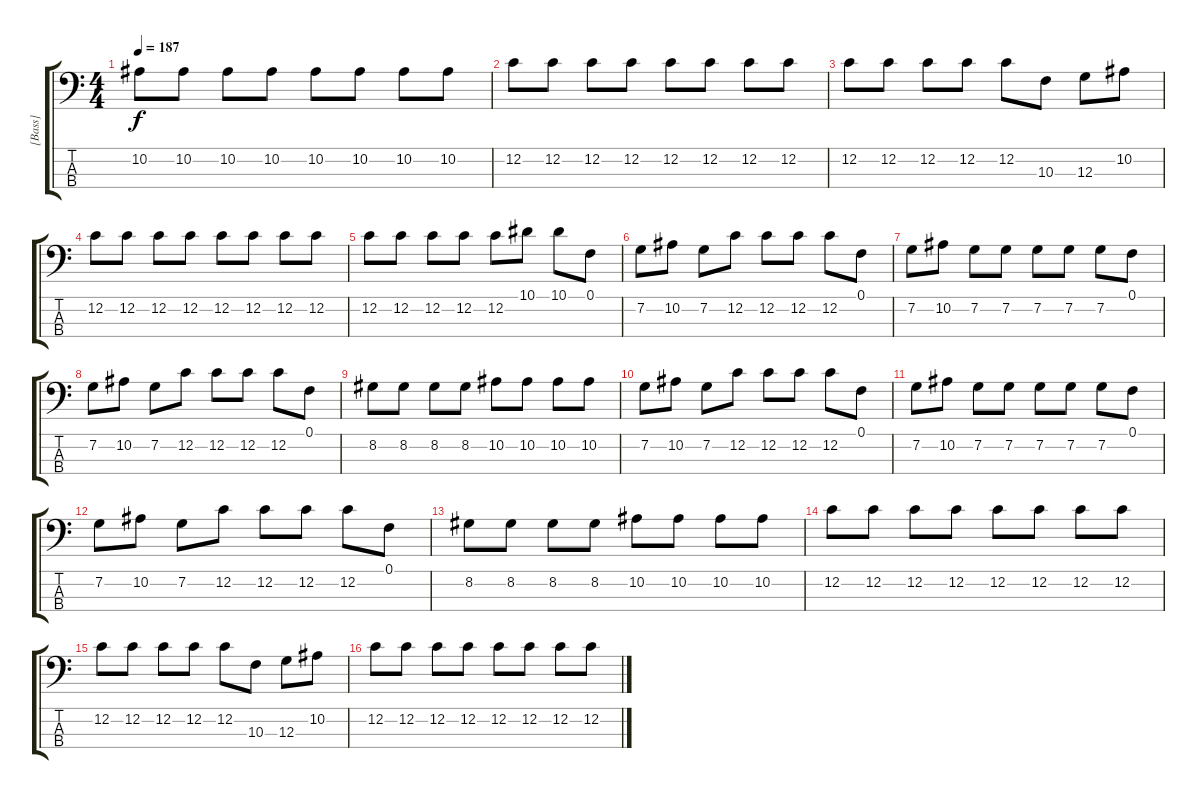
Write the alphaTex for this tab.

\track ("[Bass]" "[Bass]") {instrument electricbassfinger}
\staff {score tabs}
\tuning (F2 C2 G1 C1) {hide}
\ts (4 4)
\tempo 187
\clef f4
\ks c
10.2{t}.8{dy f} 10.2.8 10.2.8 10.2.8 10.2.8 10.2.8 10.2.8 10.2.8 |
12.2.8 12.2.8 12.2.8 12.2.8 12.2.8 12.2.8 12.2.8 12.2.8 |
12.2.8 12.2.8 12.2.8 12.2.8 12.2.8 10.3.8 12.3.8 10.2.8 |
12.2.8 12.2.8 12.2.8 12.2.8 12.2.8 12.2.8 12.2.8 12.2.8 |
12.2.8 12.2.8 12.2.8 12.2.8 12.2.8 10.1.8 10.1.8 0.1.8 |
7.2.8 10.2.8 7.2.8 12.2.8 12.2.8 12.2.8 12.2.8 0.1.8 |
7.2.8 10.2.8 7.2.8 7.2.8 7.2.8 7.2.8 7.2.8 0.1.8 |
7.2.8 10.2.8 7.2.8 12.2.8 12.2.8 12.2.8 12.2.8 0.1.8 |
8.2.8 8.2.8 8.2.8 8.2.8 10.2.8 10.2.8 10.2.8 10.2.8 |
7.2.8 10.2.8 7.2.8 12.2.8 12.2.8 12.2.8 12.2.8 0.1.8 |
7.2.8 10.2.8 7.2.8 7.2.8 7.2.8 7.2.8 7.2.8 0.1.8 |
7.2.8 10.2.8 7.2.8 12.2.8 12.2.8 12.2.8 12.2.8 0.1.8 |
8.2.8 8.2.8 8.2.8 8.2.8 10.2.8 10.2.8 10.2.8 10.2.8 |
12.2.8 12.2.8 12.2.8 12.2.8 12.2.8 12.2.8 12.2.8 12.2.8 |
12.2.8 12.2.8 12.2.8 12.2.8 12.2.8 10.3.8 12.3.8 10.2.8 |
12.2.8 12.2.8 12.2.8 12.2.8 12.2.8 12.2.8 12.2.8 12.2.8
